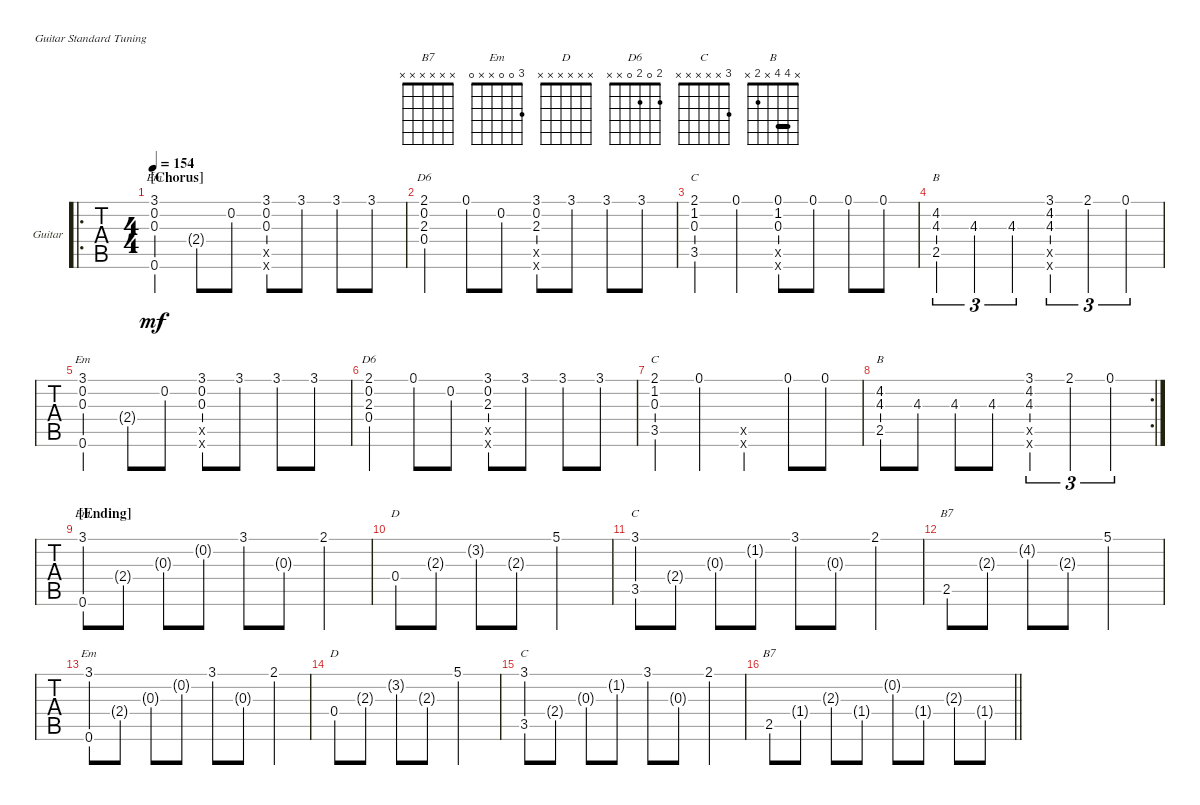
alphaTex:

\bracketExtendMode groupsimilarinstruments
\firstSystemTrackNameOrientation horizontal
\otherSystemsTrackNameOrientation horizontal
\track ("" "Guitar") {instrument acousticguitarsteel}
\staff {tabs}
\tuning (E4 B3 G3 D3 A2 E2)
\chord ("B7" x x x x x x)
\chord ("Em" 3 x x x x x)
\chord ("D" x x x x x x)
\chord ("Em" 3 0 0 x x 0)
\chord ("D6" 2 0 2 0 x x)
\chord ("C" 2 1 0 x 3 x)
\chord ("B" x 4 4 x 2 x) {barre 4}
\chord ("C" 3 x x x x x)
\ro
\ts (4 4)
\section ("" "[Chorus]")
\tempo 154
\clef g2
\ks c
(3.1 0.2 0.3 0.6).4{ch "Em" dy mf} 2.4{g}.8 0.2.8 (3.1 0.2 0.3 0.5{x} 0.6{x}).8 3.1.8 3.1.8 3.1.8 |
(2.1 0.2 2.3 0.4).4{ch "D6"} 0.1.8 0.2.8 (3.1 0.2 2.3 0.6{x} 0.5{x}).8 3.1.8 3.1.8 3.1.8 |
(2.1 1.2 0.3 3.5).4{ch "C"} 0.1.4 (0.1 1.2 0.3 0.6{x} 0.5{x}).8 0.1.8 0.1.8 0.1.8 |
(4.2 2.5 4.3).4{tu (3 2) ch "B"} 4.3.4{tu (3 2)} 4.3.4{tu (3 2)} (3.1 4.2 4.3 0.6{x} 0.5{x}).4{tu (3 2)} 2.1.4{tu (3 2)} 0.1.4{tu (3 2)} |
(3.1 0.2 0.3 0.6).4{ch "Em"} 2.4{g}.8 0.2.8 (3.1 0.2 0.3 0.6{x} 0.5{x}).8 3.1.8 3.1.8 3.1.8 |
(2.1 0.2 2.3 0.4).4{ch "D6"} 0.1.8 0.2.8 (3.1 0.2 2.3 0.6{x} 0.5{x}).8 3.1.8 3.1.8 3.1.8 |
(2.1 1.2 0.3 3.5).4{ch "C"} 0.1.4 (0.6{x} 0.5{x}).4 0.1.8 0.1.8 |
\rc 2
(4.2 2.5 4.3).8{ch "B"} 4.3.8 4.3.8 4.3.8 (3.1 4.2 4.3 0.6{x} 0.5{x}).4{tu (3 2)} 2.1.4{tu (3 2)} 0.1.4{tu (3 2)} |
\section ("" "[Ending]")
(3.1 0.6).8{ch "Em"} 2.4{g}.8 0.3{g}.8 0.2{g}.8 3.1.8 0.3{g}.8 2.1.4 |
0.4.8{ch "D"} 2.3{g}.8 3.2{g}.8 2.3{g}.8 5.1.2 |
(3.1 3.5).8{ch "C"} 2.4{g}.8 0.3{g}.8 1.2{g}.8 3.1.8 0.3{g}.8 2.1.4 |
2.5.8{ch "B7"} 2.3{g}.8 4.2{g}.8 2.3{g}.8 5.1.2 |
(3.1 0.6).8{ch "Em"} 2.4{g}.8 0.3{g}.8 0.2{g}.8 3.1.8 0.3{g}.8 2.1.4 |
0.4.8{ch "D"} 2.3{g}.8 3.2{g}.8 2.3{g}.8 5.1.2 |
(3.1 3.5).8{ch "C"} 2.4{g}.8 0.3{g}.8 1.2{g}.8 3.1.8 0.3{g}.8 2.1.4 |
\barLineRight lightlight
2.5.8{ch "B7"} 1.4{g}.8 2.3{g}.8 1.4{g}.8 0.2{g}.8 1.4{g}.8 2.3{g}.8 1.4{g}.8
